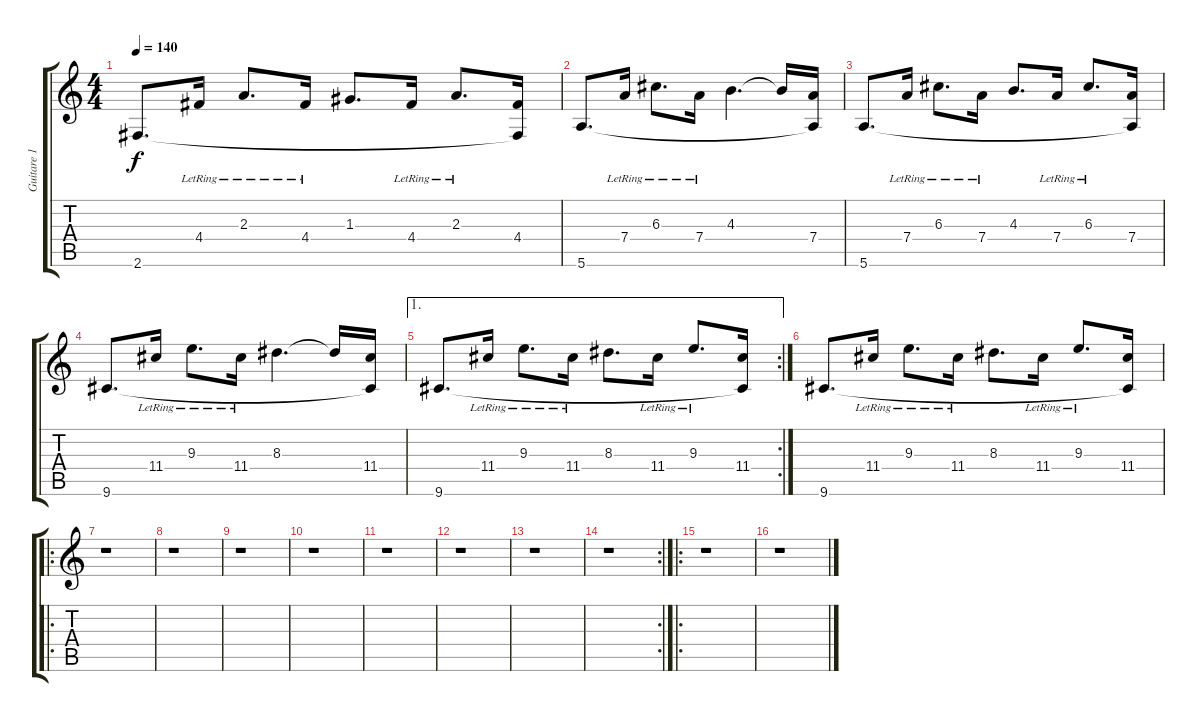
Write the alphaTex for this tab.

\track ("Guitare 1" "Guitare 1") {instrument distortionguitar}
\staff {score tabs}
\tuning (E4 B3 G3 D3 A2 E2) {hide}
\ts (4 4)
\tempo 140
\clef g2
\ks c
2.6.8{d dy f} 4.4{lr}.16 2.3{lr}.8{d} 4.4{lr}.16 1.3.8{d} 4.4{lr}.16 2.3{lr}.8{d} (4.4 2.6{t}).16 |
5.6.8{d} 7.4{lr}.16 6.3{lr}.8{d} 7.4{lr}.16 4.3.4{d} 4.3{t}.16 (7.4 5.6{t}).16 |
5.6.8{d} 7.4{lr}.16 6.3{lr}.8{d} 7.4{lr}.16 4.3.8{d} 7.4{lr}.16 6.3{lr}.8{d} (7.4 5.6{t}).16 |
9.6.8{d} 11.4{lr}.16 9.3{lr}.8{d} 11.4{lr}.16 8.3.4{d} 8.3{t}.16 (11.4 9.6{t}).16 |
\ae 1
\rc 2
9.6.8{d} 11.4{lr}.16 9.3{lr}.8{d} 11.4{lr}.16 8.3.8{d} 11.4{lr}.16 9.3{lr}.8{d} (11.4 9.6{t}).16 |
9.6.8{d} 11.4{lr}.16 9.3{lr}.8{d} 11.4{lr}.16 8.3.8{d} 11.4{lr}.16 9.3{lr}.8{d} (11.4 9.6{t}).16 |
\ro
r.1 |
r.1 |
r.1 |
r.1 |
r.1 |
r.1 |
r.1 |
\rc 2
r.1 |
\ro
r.1 |
r.1
